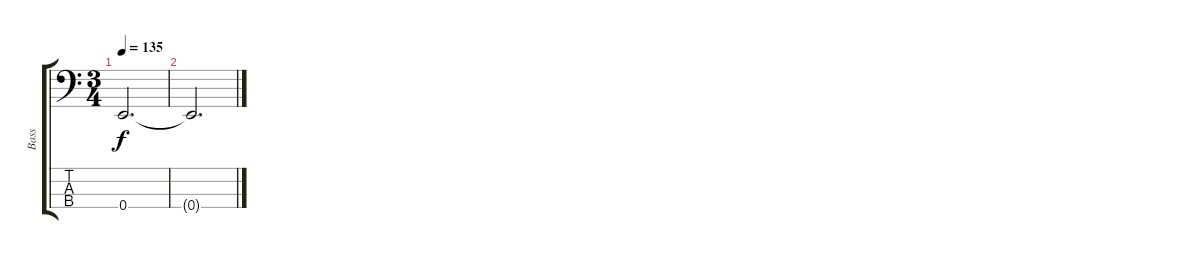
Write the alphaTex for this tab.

\track ("Bass" "Bass") {instrument electricbassfinger}
\staff {score tabs}
\tuning (G2 D2 A1 E1) {hide}
\ts (3 4)
\tempo 135
\clef f4
\ks c
0.4{t}.2{d dy f} |
0.4{t}.2{d}
